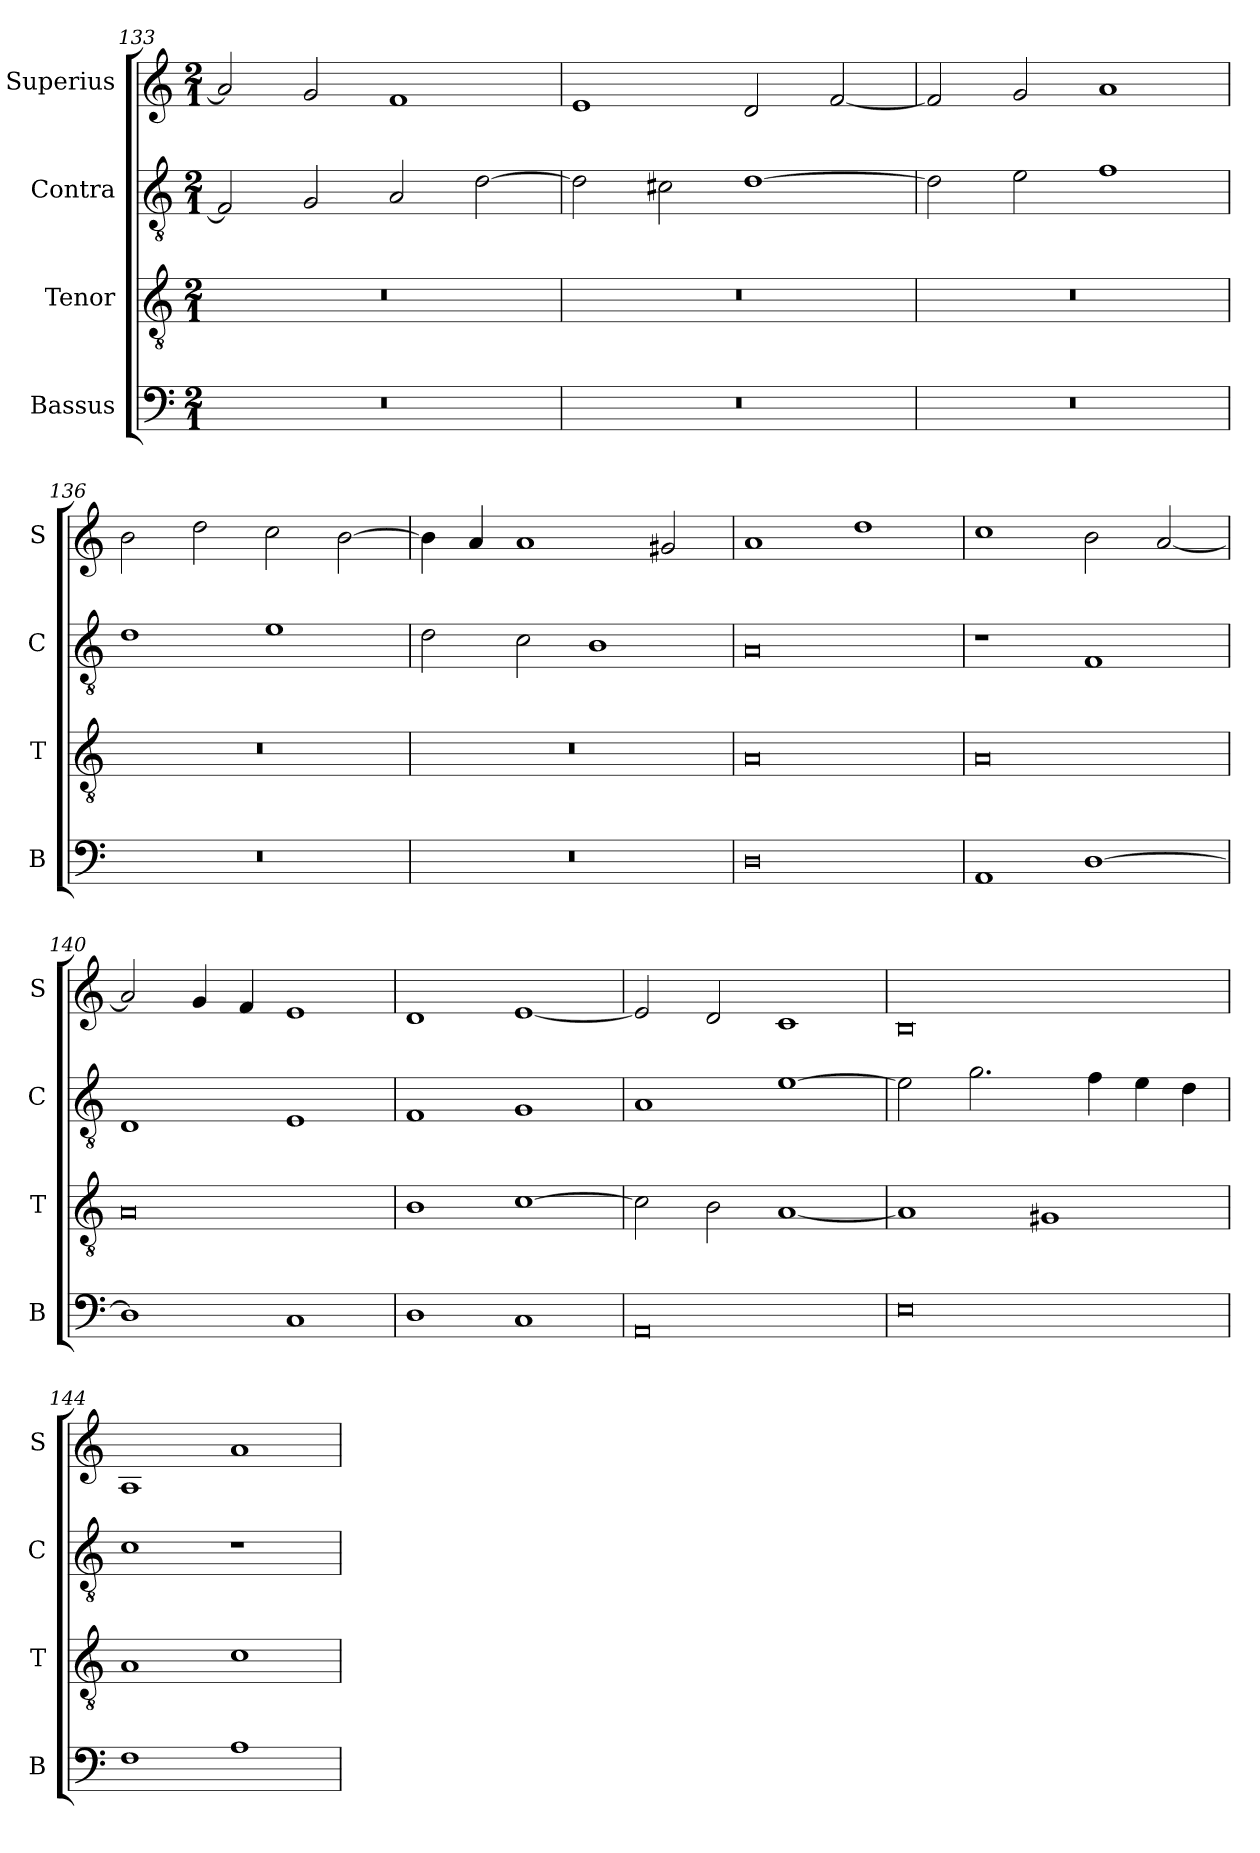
**kern	**kern	**kern	**kern
*part4	*part3	*part2	*part1
*staff4	*staff3	*staff2	*staff1
*I"Bassus	*I"Tenor	*I"Contra	*I"Superius
*I'B	*I'T	*I'C	*I'S
*clefF4	*clefGv2	*clefGv2	*clefG2
*k[]	*k[]	*k[]	*k[]
*M2/1	*M2/1	*M2/1	*M2/1
=133	=133	=133	=133
0r	0r	2F/]	2a/]
.	.	2G/	2g/
.	.	2A/	1f
.	.	[2d\	.
=134	=134	=134	=134
0r	0r	2d\]	1e
.	.	2c#X\	.
.	.	[1d	2d/
.	.	.	[2f/
=135	=135	=135	=135
0r	0r	2d\]	2f/]
.	.	2e\	2g/
.	.	1f	1a
=136	=136	=136	=136
0r	0r	1d	2b\
.	.	.	2dd\
.	.	1e	2cc\
.	.	.	[2b\
=137	=137	=137	=137
0r	0r	2d\	4b\]
.	.	.	4a/
.	.	2c\	1a
.	.	1B	.
.	.	.	2g#X/
=138	=138	=138	=138
0D	0A	0A	1a
.	.	.	1dd
=139	=139	=139	=139
1AA	0A	1r	1cc
[1D	.	1F	2b\
.	.	.	[2a/
=140	=140	=140	=140
1D]	0A	1D	2a/]
.	.	.	4g/
.	.	.	4f/
1C	.	1E	1e
=141	=141	=141	=141
1D	1B	1F	1d
1C	[1c	1G	[1e
=142	=142	=142	=142
0AA	2c\]	1A	2e/]
.	2B\	.	2d/
.	[1A	[1e	1c
=143	=143	=143	=143
0E	1A]	2e\]	0B
.	.	2.g\	.
.	1G#X	.	.
.	.	4f\	.
.	.	4e\	.
.	.	4d\	.
=144	=144	=144	=144
1F	1A	1c	1A
1A	1c	1r	1a
=	=	=	=
*-	*-	*-	*-
